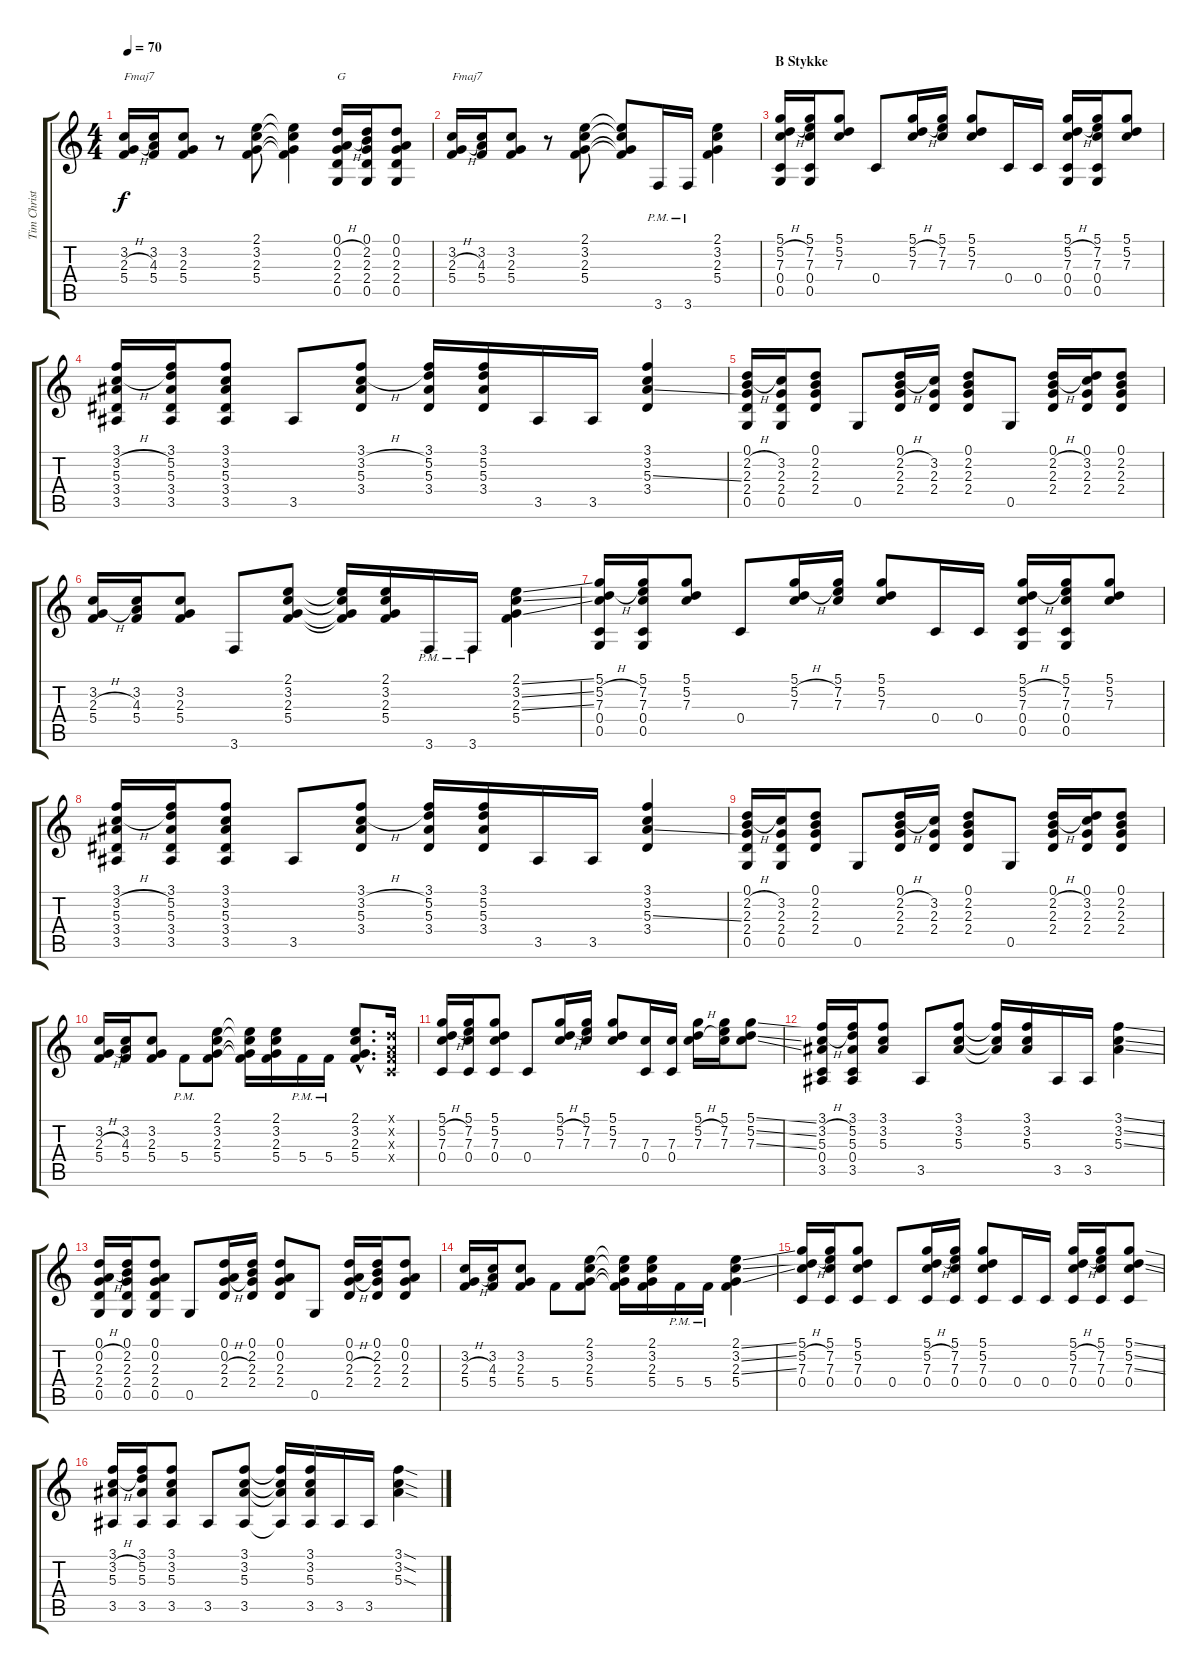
\track ("Tim Christensen (Guitar Dist)" "Tim Christ") {instrument distortionguitar}
\staff {score tabs}
\tuning (D4 A3 F3 C3 G2 D2) {hide}
\ts (4 4)
\tempo 70
\clef g2
\ks c
(3.2 2.3{h} 5.4).16{txt "Fmaj7" dy f} (3.2 4.3 5.4).16 (3.2 2.3 5.4).8 r.8 (2.1 3.2 2.3 5.4).8 (2.1{t} 3.2{t} 2.3{t} 5.4{t}).4 (0.1 0.2{h} 2.3 2.4 0.5).16{txt "G"} (0.1 2.2 2.3 2.4 0.5).16 (0.1 0.2 2.3 2.4 0.5).8 |
(3.2 2.3{h} 5.4).16{txt "Fmaj7"} (3.2 4.3 5.4).16 (3.2 2.3 5.4).8 r.8 (2.1 3.2 2.3 5.4).8 (2.1{t} 3.2{t} 2.3{t} 5.4{t}).8 3.6{pm}.16 3.6{pm}.16 (2.1 3.2 2.3 5.4).4 |
\section ("" "B Stykke")
(5.1 5.2{h} 7.3 0.4 0.5).16 (5.1 7.2 7.3 0.4 0.5).16 (5.1 5.2 7.3).8 0.4.8 (5.1 5.2{h} 7.3).16 (5.1 7.2 7.3).16 (5.1 5.2 7.3).8 0.4.16 0.4.16 (5.1 5.2{h} 7.3 0.4 0.5).16 (5.1 7.2 7.3 0.4 0.5).16 (5.1 5.2 7.3).8 |
(3.1 3.2{h} 5.3 3.4 3.5).16 (3.1 5.2 5.3 3.4 3.5).16 (3.1 3.2 5.3 3.4 3.5).8 3.5.8 (3.1 3.2{h} 5.3 3.4).8 (3.1 5.2 5.3 3.4).16 (3.1 5.2 5.3 3.4).16 3.5.16 3.5.16 (3.1 3.2 5.3{ss} 3.4).4 |
(0.1 2.2{h} 2.3 2.4 0.5).16 (3.2 2.3 2.4 0.5).16 (0.1 2.2 2.3 2.4).8 0.5.8 (0.1 2.2{h} 2.3 2.4).16 (3.2 2.3 2.4).16 (0.1 2.2 2.3 2.4).8 0.5.8 (0.1 2.2{h} 2.3 2.4).16 (0.1 3.2 2.3 2.4).16 (0.1 2.2 2.3 2.4).8 |
(3.2 2.3{h} 5.4).16 (3.2 4.3 5.4).16 (3.2 2.3 5.4).8 3.6.8 (2.1 3.2 2.3 5.4).8 (2.1{t} 3.2{t} 2.3{t} 5.4{t}).16 (2.1 3.2 2.3 5.4).16 3.6{pm}.16 3.6{pm}.16 (2.1{ss} 3.2{ss} 2.3{ss} 5.4).4 |
(5.1 5.2{h} 7.3 0.4 0.5).16 (5.1 7.2 7.3 0.4 0.5).16 (5.1 5.2 7.3).8 0.4.8 (5.1 5.2{h} 7.3).16 (5.1 7.2 7.3).16 (5.1 5.2 7.3).8 0.4.16 0.4.16 (5.1 5.2{h} 7.3 0.4 0.5).16 (5.1 7.2 7.3 0.4 0.5).16 (5.1 5.2 7.3).8 |
(3.1 3.2{h} 5.3 3.4 3.5).16 (3.1 5.2 5.3 3.4 3.5).16 (3.1 3.2 5.3 3.4 3.5).8 3.5.8 (3.1 3.2{h} 5.3 3.4).8 (3.1 5.2 5.3 3.4).16 (3.1 5.2 5.3 3.4).16 3.5.16 3.5.16 (3.1 3.2 5.3{ss} 3.4).4 |
(0.1 2.2{h} 2.3 2.4 0.5).16 (3.2 2.3 2.4 0.5).16 (0.1 2.2 2.3 2.4).8 0.5.8 (0.1 2.2{h} 2.3 2.4).16 (3.2 2.3 2.4).16 (0.1 2.2 2.3 2.4).8 0.5.8 (0.1 2.2{h} 2.3 2.4).16 (0.1 3.2 2.3 2.4).16 (0.1 2.2 2.3 2.4).8 |
(3.2 2.3{h} 5.4).16 (3.2 4.3 5.4).16 (3.2 2.3 5.4).8 5.4{pm}.8 (2.1 3.2 2.3 5.4).8 (2.1{t} 3.2{t} 2.3{t} 5.4{t}).16 (2.1 3.2 2.3 5.4).16 5.4{pm}.16 5.4{pm}.16 (2.1{hac} 3.2{hac} 2.3{hac} 5.4{hac}).8{d} (0.1{x} 0.2{x} 0.3{x} 0.4{x}).16 |
(5.1 5.2{h} 7.3 0.4).16 (5.1 7.2 7.3 0.4).16 (5.1 5.2 7.3 0.4).8 0.4.8 (5.1 5.2{h} 7.3).16 (5.1 7.2 7.3).16 (5.1 5.2 7.3).8 (7.3 0.4).16 (7.3 0.4).16 (5.1 5.2{h} 7.3).16 (5.1 7.2 7.3).16 (5.1{ss} 5.2{ss} 7.3{ss}).8 |
(3.1 3.2{h} 5.3 0.4 3.5).16 (3.1 5.2 5.3 0.4 3.5).16 (3.1 3.2 5.3).8 3.5.8 (3.1 3.2 5.3).8 (3.1{t} 3.2{t} 5.3{t}).16 (3.1 3.2 5.3).16 3.5.16 3.5.16 (3.1{ss} 3.2{ss} 5.3{ss}).4 |
(0.1 0.2{h} 2.3 2.4 0.5).16 (0.1 2.2 2.3 2.4 0.5).16 (0.1 0.2 2.3 2.4 0.5).8 0.5.8 (0.1 0.2 2.3{h} 2.4).16 (0.1 2.2 2.3 2.4).16 (0.1 0.2 2.3 2.4).8 0.5.8 (0.1 0.2 2.3{h} 2.4).16 (0.1 2.2 2.3 2.4).16 (0.1 0.2 2.3 2.4).8 |
(3.2 2.3{h} 5.4).16 (3.2 4.3 5.4).16 (3.2 2.3 5.4).8 5.4.8 (2.1 3.2 2.3 5.4).8 (2.1{t} 3.2{t} 2.3{t} 5.4{t}).16 (2.1 3.2 2.3 5.4).16 5.4{pm}.16 5.4{pm}.16 (2.1{ss} 3.2{ss} 2.3{ss} 5.4).4 |
(5.1 5.2{h} 7.3 0.4).16 (5.1 7.2 7.3 0.4).16 (5.1 5.2 7.3 0.4).8 0.4.8 (5.1 5.2{h} 7.3 0.4).16 (5.1 7.2 7.3 0.4).16 (5.1 5.2 7.3 0.4).8 0.4.16 0.4.16 (5.1 5.2{h} 7.3 0.4).16 (5.1 7.2 7.3 0.4).16 (5.1{ss} 5.2{ss} 7.3{ss} 0.4).8 |
(3.1 3.2{h} 5.3 3.5).16 (3.1 5.2 5.3 3.5).16 (3.1 3.2 5.3 3.5).8 3.5.8 (3.1 3.2 5.3 3.5).8 (3.1{t} 3.2{t} 5.3{t} 3.5{t}).16 (3.1 3.2 5.3 3.5).16 3.5.16 3.5.16 (3.1{sod} 3.2{sod} 5.3{sod}).4
